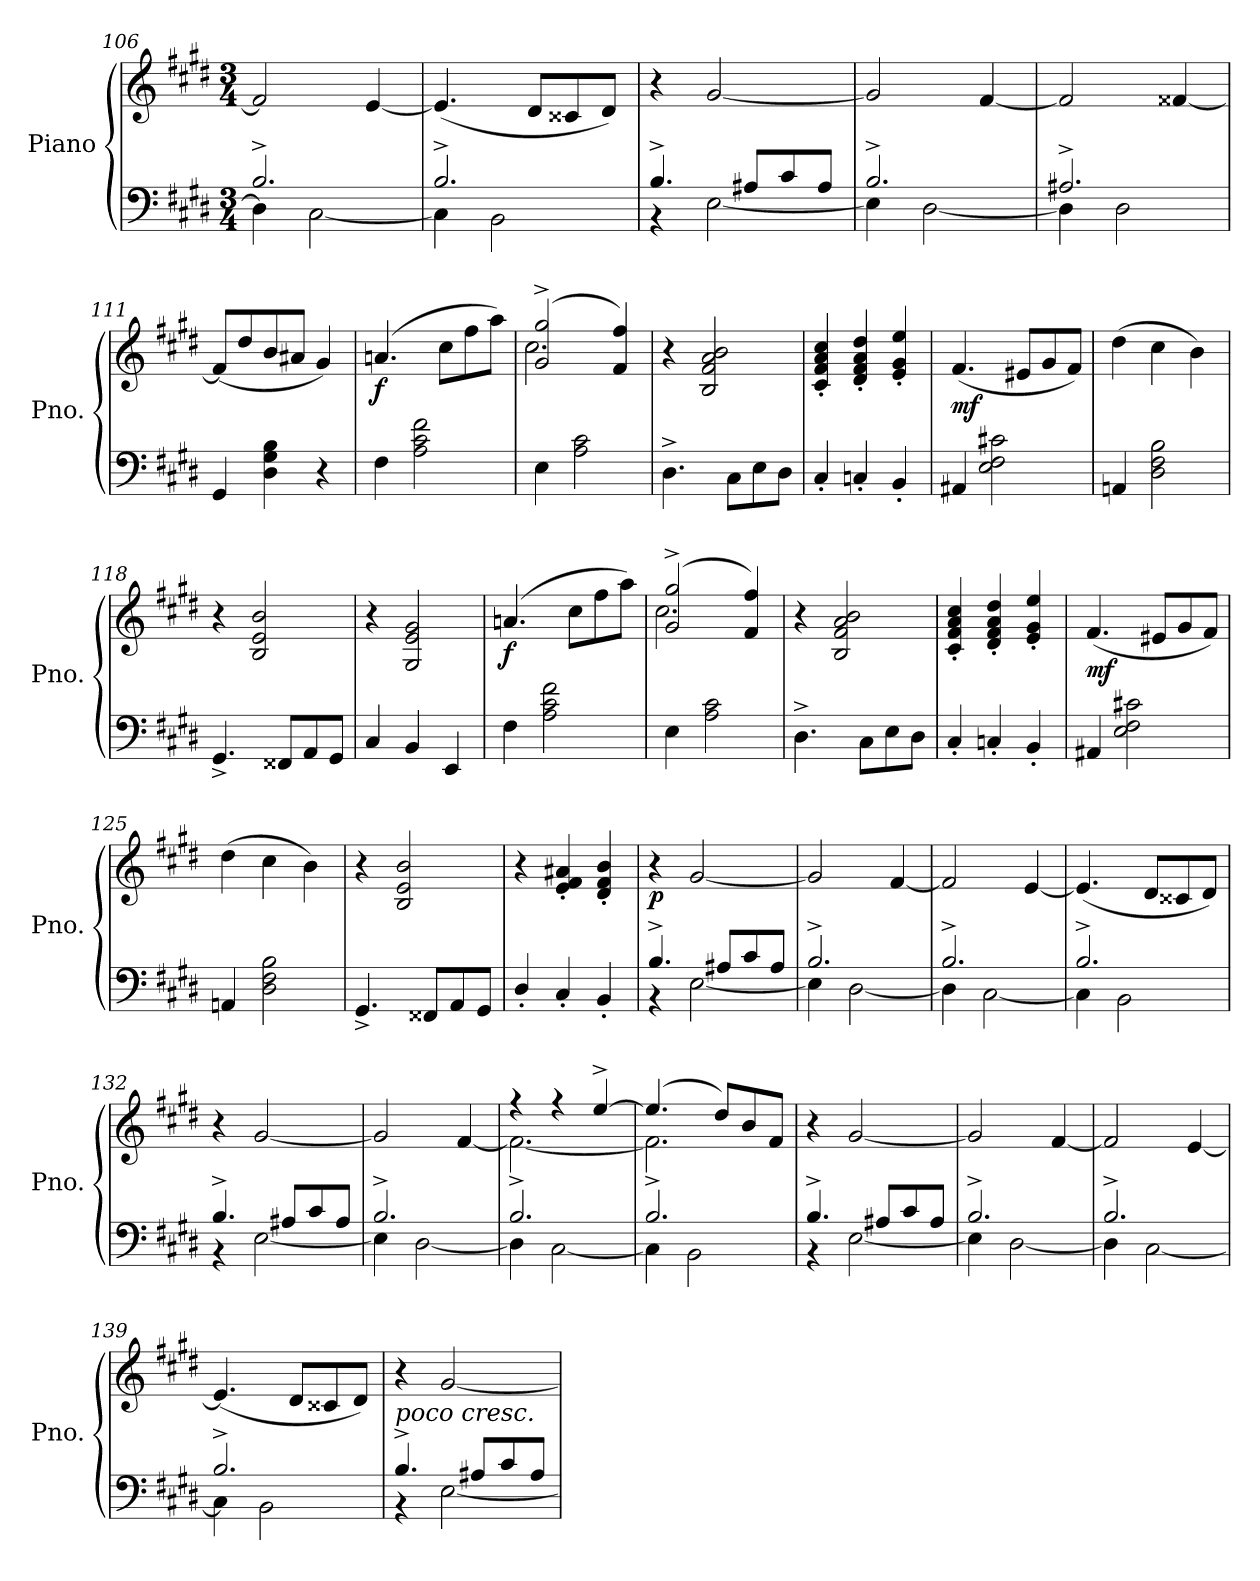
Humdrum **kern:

**kern	**kern	**dynam
*part1	*part1	*part1
*staff2	*staff1	*staff1/2
*I"Piano	*	*
*I'Pno.	*	*
*clefF4	*clefG2	*
*k[f#c#g#d#]	*k[f#c#g#d#]	*
*M3/4	*M3/4	*
=106	=106	=106
*^	*	*
2.B^/	4D#\]	2f#/]	.
.	[2C#<\	.	.
.	.	[4e/	.
=107	=107	=107	=107
2.B^/	4C#\]	(<4.e/]	.
.	2BB\	.	.
.	.	8d#/L	.
.	.	8c##X/	.
.	.	8d#/J)	.
!!LO:LB:g=z
=108	=108	=108	=108
4.B^/	4r	4r	.
.	[2E\	[2g#/	.
8A#X/L	.	.	.
8c#/	.	.	.
8A#/J	.	.	.
=109	=109	=109	=109
2.B^/	4E\]	2g#/]	.
.	[2D#<\	.	.
.	.	[4f#/	.
=110	=110	=110	=110
2.A#X^/	4D#\]	2f#/]	.
.	2D#\	.	.
.	.	[4f##X/	.
*v	*v	*	*
=111	=111	=111
4GG#/	(<8f##/L]	.
.	8dd#/	.
4D#\ 4G#\ 4B\	8b/	.
.	8a#X/J	.
4r	4g#/)	.
=112	=112	=112
!	!	!LO:DY:b
4F#\	(>4.an/	f
2A\< 2c#\< 2f#\<	.	.
.	8cc#\L	.
.	8ff#\	.
.	8aa\J)	.
=113	=113	=113
*	*^	*
4E\	(>2g#/^ 2gg#/^	2.cc#\	.
2A\<< 2c#\<<	.	.	.
.	4f#/ 4ff#/)	.	.
*	*v	*v	*
=114	=114	=114
4.D#<^\	4r	.
.	2B/ 2f#/ 2a/ 2b/	.
8C#\L	.	.
8E\	.	.
8D#\J	.	.
!!LO:LB:g=z
=115	=115	=115
4C#<'/	4c#/' 4f#/' 4a/' 4cc#/'	.
4Cn'/	4d#/' 4f#/' 4a/' 4dd#/'	.
4BB'/	4e/' 4g#/' 4ee/'	.
=116	=116	=116
!	!	!LO:DY:b
4AA#X/	(<4.f#/	mf
2E\< 2F#\< 2c#X\<	.	.
.	8e#X/L	.
.	8g#/	.
.	8f#/J)	.
=117	=117	=117
4AAn/	(>4dd#\	.
2D#\< 2F#\< 2B\<	4cc#\	.
.	4b\)	.
=118	=118	=118
4.GG#<^/	4r	.
.	2B/ 2e/ 2b/	.
8FF##X/L	.	.
8AA</	.	.
8GG#/J	.	.
=119	=119	=119
4C#</	4r	.
4BB/	2G#/ 2e/ 2g#/	.
4EE/	.	.
=120	=120	=120
!	!	!LO:DY:b
4F#<\	(>4.an/	f
2A\ 2c#\ 2f#\	.	.
.	8cc#\L	.
.	8ff#\	.
.	8aa\J)	.
=121	=121	=121
*	*^	*
4E\	(>2g#/^ 2gg#/^	2.cc#\	.
2A\<< 2c#\<<	.	.	.
.	4f#/ 4ff#/)	.	.
*	*v	*v	*
!!LO:PB:g=z
=122	=122	=122
4.D#<^\	4r	.
.	2B/ 2f#/ 2a/ 2b/	.
8C#\L	.	.
8E\	.	.
8D#\J	.	.
=123	=123	=123
4C#<'/	4c#/' 4f#/' 4a/' 4cc#/'	.
4Cn'/	4d#/' 4f#/' 4a/' 4dd#/'	.
4BB'/	4e/' 4g#/' 4ee/'	.
=124	=124	=124
!	!	!LO:DY:b
4AA#X/	(<4.f#/	mf
2E\< 2F#\< 2c#X\<	.	.
.	8e#X/L	.
.	8g#/	.
.	8f#/J)	.
=125	=125	=125
4AAn/	(>4dd#\	.
2D#\< 2F#\< 2B\<	4cc#\	.
.	4b\)	.
=126	=126	=126
4.GG#<^/	4r	.
.	2B/ 2e/ 2b/	.
8FF##X/L	.	.
8AA</	.	.
8GG#/J	.	.
=127	=127	=127
4D#<'/	4r	.
4C#<'/	4e/' 4f#/' 4a#X/'	.
4BB<'/	4d#/' 4f#/' 4b/'	.
!!LO:LB:g=z
=128	=128	=128
*^	*	*
!	!	!	!LO:DY:b
4.B^/	4r	4r	p
.	[2E<\	[2g#/	.
8A#X/L	.	.	.
8c#/	.	.	.
8A#/J	.	.	.
=129	=129	=129	=129
2.B^/	4E\]	2g#/]	.
.	[2D#<\	.	.
.	.	[4f#/	.
=130	=130	=130	=130
2.B^/	4D#\]	2f#/]	.
.	[2C#<\	.	.
.	.	[4e/	.
=131	=131	=131	=131
2.B^/	4C#\]	(<4.e/]	.
.	2BB\	.	.
.	.	8d#/L	.
.	.	8c##X/	.
.	.	8d#/J)	.
=132	=132	=132	=132
4.B^/	4r	4r	.
.	[2E<\	[2g#/	.
8A#X/L	.	.	.
8c#/	.	.	.
8A#/J	.	.	.
=133	=133	=133	=133
*	*	*^	*
2.B^/	4E\]	2g#/]	2ryy	.
.	[2D#<\	.	.	.
.	.	4ryy	[4f#/	.
!!LO:LB:g=z	!!
=134	=134	=134	=134	=134
2.B^/	4D#\]	4r	2.f#\_	.
.	[2C#<\	4r	.	.
.	.	[4ee^/	.	.
=135	=135	=135	=135	=135
2.B^/	4C#\]	(>4.ee/]	2.f#\]	.
.	2BB<\	.	.	.
.	.	8dd#/L)	.	.
.	.	8b/	.	.
.	.	8f#/J	.	.
*	*	*v	*v	*
=136	=136	=136	=136
4.B^/	4r	4r	.
.	[2E\	[2g#/	.
8A#X/L	.	.	.
8c#/	.	.	.
8A#/J	.	.	.
=137	=137	=137	=137
2.B^/	4E\]	2g#/]	.
.	[2D#<\	.	.
.	.	[4f#/	.
=138	=138	=138	=138
2.B^/	4D#\]	2f#/]	.
.	[2C#\	.	.
.	.	[4e/	.
=139	=139	=139	=139
2.B^/	4C#\]	(<4.e/]	.
.	2BB\	.	.
.	.	8d#/L	.
.	.	8c##X/	.
.	.	8d#/J)	.
!!LO:PB:g=z
=140	=140	=140	=140
!LO:TX:a:i:t=poco cresc.	!	!	!
4.B^/	4r	4r	.
.	[2E\	[2g#/	.
8A#X/L	.	.	.
8c#/	.	.	.
8A#/J	.	.	.
*v	*v	*	*
=	=	=
*-	*-	*-
